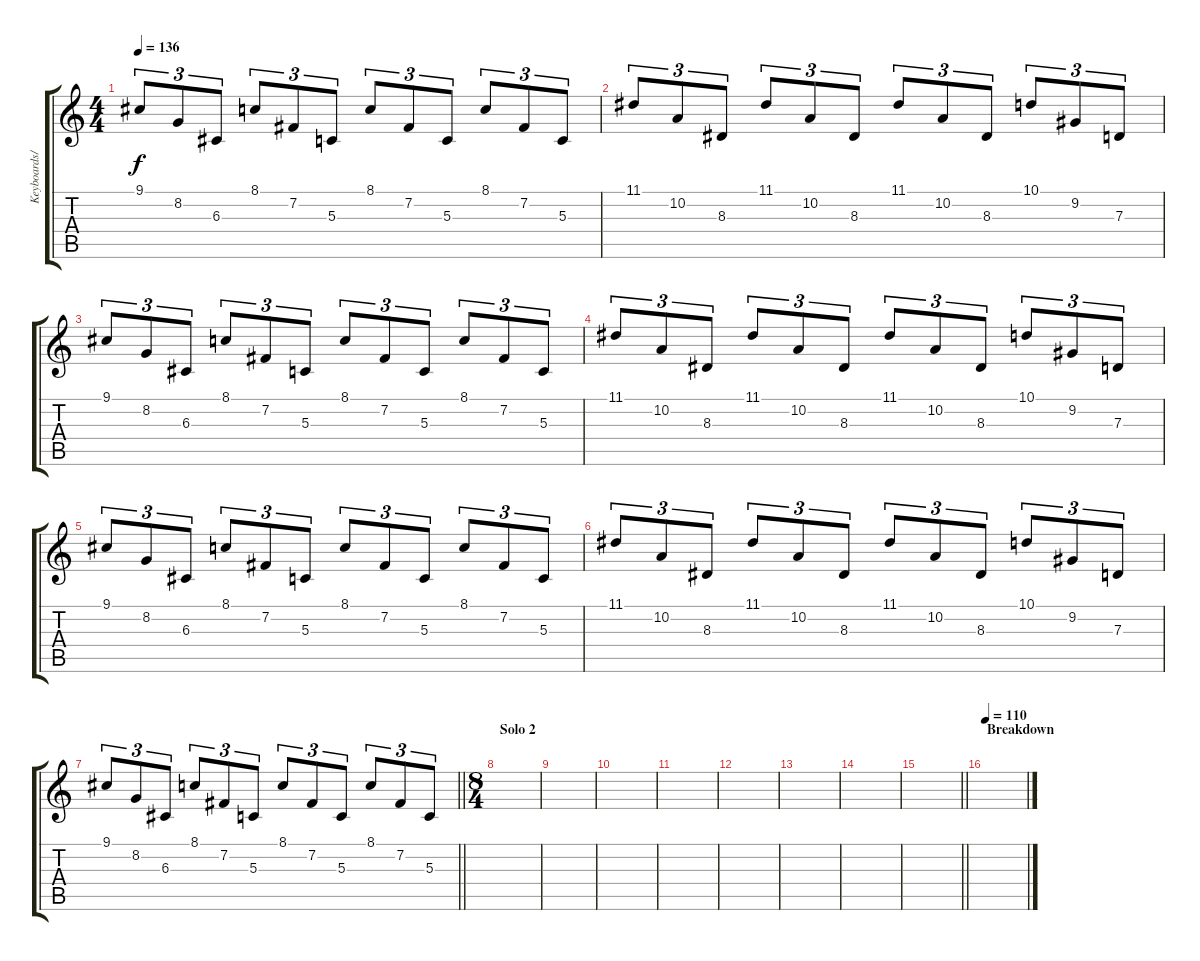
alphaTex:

\track ("Keyboards/Others" "Keyboards/") {instrument churchorgan}
\staff {score tabs}
\tuning (E4 B3 G3 D3 A2 E2) {hide}
\ts (4 4)
\tempo 136
\clef g2
\ks c
9.1.8{tu (3 2) dy f} 8.2.8{tu (3 2)} 6.3.8{tu (3 2)} 8.1.8{tu (3 2)} 7.2.8{tu (3 2)} 5.3.8{tu (3 2)} 8.1.8{tu (3 2)} 7.2.8{tu (3 2)} 5.3.8{tu (3 2)} 8.1.8{tu (3 2)} 7.2.8{tu (3 2)} 5.3.8{tu (3 2)} |
11.1.8{tu (3 2)} 10.2.8{tu (3 2)} 8.3.8{tu (3 2)} 11.1.8{tu (3 2)} 10.2.8{tu (3 2)} 8.3.8{tu (3 2)} 11.1.8{tu (3 2)} 10.2.8{tu (3 2)} 8.3.8{tu (3 2)} 10.1.8{tu (3 2)} 9.2.8{tu (3 2)} 7.3.8{tu (3 2)} |
9.1.8{tu (3 2)} 8.2.8{tu (3 2)} 6.3.8{tu (3 2)} 8.1.8{tu (3 2)} 7.2.8{tu (3 2)} 5.3.8{tu (3 2)} 8.1.8{tu (3 2)} 7.2.8{tu (3 2)} 5.3.8{tu (3 2)} 8.1.8{tu (3 2)} 7.2.8{tu (3 2)} 5.3.8{tu (3 2)} |
11.1.8{tu (3 2)} 10.2.8{tu (3 2)} 8.3.8{tu (3 2)} 11.1.8{tu (3 2)} 10.2.8{tu (3 2)} 8.3.8{tu (3 2)} 11.1.8{tu (3 2)} 10.2.8{tu (3 2)} 8.3.8{tu (3 2)} 10.1.8{tu (3 2)} 9.2.8{tu (3 2)} 7.3.8{tu (3 2)} |
9.1.8{tu (3 2)} 8.2.8{tu (3 2)} 6.3.8{tu (3 2)} 8.1.8{tu (3 2)} 7.2.8{tu (3 2)} 5.3.8{tu (3 2)} 8.1.8{tu (3 2)} 7.2.8{tu (3 2)} 5.3.8{tu (3 2)} 8.1.8{tu (3 2)} 7.2.8{tu (3 2)} 5.3.8{tu (3 2)} |
11.1.8{tu (3 2)} 10.2.8{tu (3 2)} 8.3.8{tu (3 2)} 11.1.8{tu (3 2)} 10.2.8{tu (3 2)} 8.3.8{tu (3 2)} 11.1.8{tu (3 2)} 10.2.8{tu (3 2)} 8.3.8{tu (3 2)} 10.1.8{tu (3 2)} 9.2.8{tu (3 2)} 7.3.8{tu (3 2)} |
\barLineRight lightlight
9.1.8{tu (3 2)} 8.2.8{tu (3 2)} 6.3.8{tu (3 2)} 8.1.8{tu (3 2)} 7.2.8{tu (3 2)} 5.3.8{tu (3 2)} 8.1.8{tu (3 2)} 7.2.8{tu (3 2)} 5.3.8{tu (3 2)} 8.1.8{tu (3 2)} 7.2.8{tu (3 2)} 5.3.8{tu (3 2)} |
\ts (8 4)
\section ("" "Solo 2")
|
|
|
|
|
|
|
\barLineRight lightlight
|
\section ("" "Breakdown")
\tempo 110
